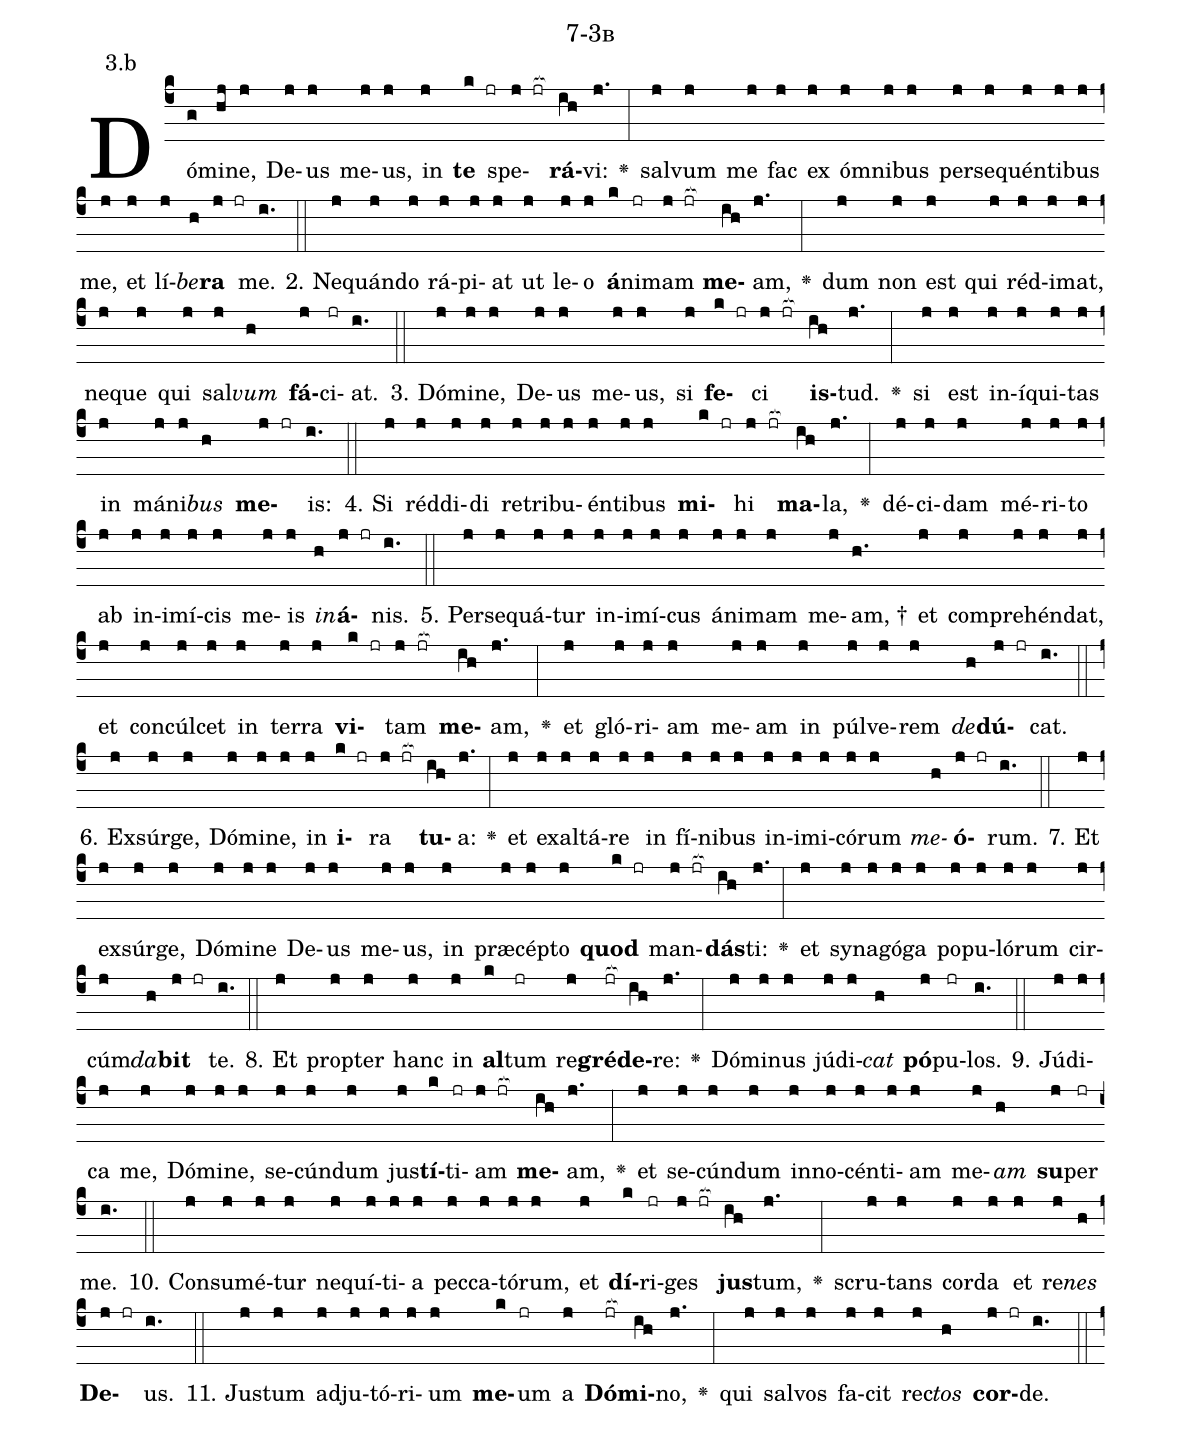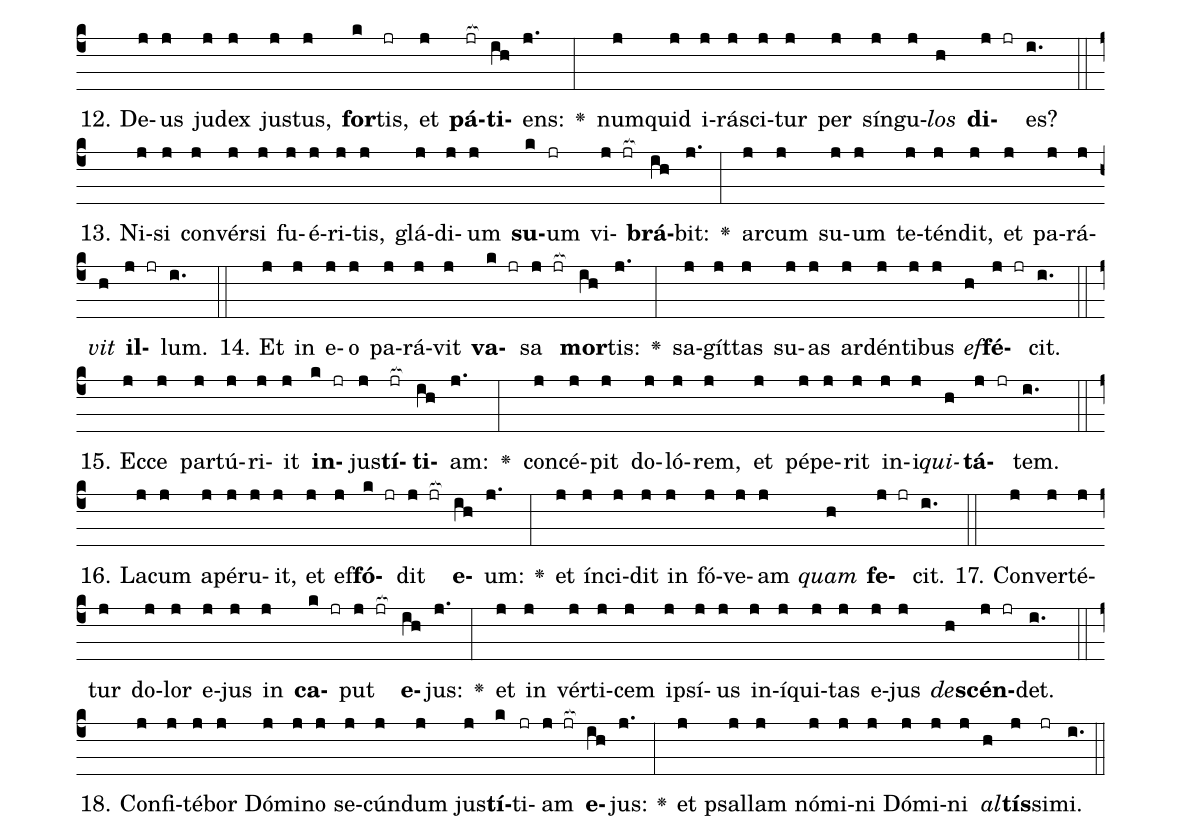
name: 7-3b;
annotation: 3.b;
%%
(c4)Dó(g)mi(hj)ne,(j) De(j)us(j) me(j)us,(j) in(j) <b>te</b>(k jr) spe(j jr[ocb:1{])<b>rá</b>(ih[ocb:0}])vi:(j.) <v>\greheightstar</v>(:) sal(j)vum(j) me(j) fac(j) ex(j) óm(j)ni(j)bus(j) per(j)se(j)quén(j)ti(j)bus(j) me,(j) et(j) lí(j)<i>be</i>(h)<b>ra</b>(j jr) me.(i.) (::)
2. Ne(j)quán(j)do(j) rá(j)pi(j)at(j) ut(j) le(j)o(j) <b>á</b>(k)ni(jr)mam(j jr[ocb:1{]) <b>me</b>(ih[ocb:0}])am,(j.) <v>\greheightstar</v>(:) dum(j) non(j) est(j) qui(j) réd(j)i(j)mat,(j) ne(j)que(j) qui(j) sal(j)<i>vum</i>(h) <b>fá</b>(j)ci(jr)at.(i.) (::)
3. Dó(j)mi(j)ne,(j) De(j)us(j) me(j)us,(j) si(j) <b>fe</b>(k jr)ci(j jr[ocb:1{]) <b>is</b>(ih[ocb:0}])tud.(j.) <v>\greheightstar</v>(:) si(j) est(j) in(j)í(j)qui(j)tas(j) in(j) má(j)ni(j)<i>bus</i>(h) <b>me</b>(j jr)is:(i.) (::)
4. Si(j) réd(j)di(j)di(j) re(j)tri(j)bu(j)én(j)ti(j)bus(j) <b>mi</b>(k jr)hi(j jr[ocb:1{]) <b>ma</b>(ih[ocb:0}])la,(j.) <v>\greheightstar</v>(:) dé(j)ci(j)dam(j) mé(j)ri(j)to(j) ab(j) in(j)i(j)mí(j)cis(j) me(j)is(j) <i>in</i>(h)<b>á</b>(j jr)nis.(i.) (::)
5. Per(j)se(j)quá(j)tur(j) in(j)i(j)mí(j)cus(j) á(j)ni(j)mam(j) me(j)am, †(h.) et(j) com(j)pre(j)hén(j)dat,(j) et(j) con(j)cúl(j)cet(j) in(j) ter(j)ra(j) <b>vi</b>(k jr)tam(j jr[ocb:1{]) <b>me</b>(ih[ocb:0}])am,(j.) <v>\greheightstar</v>(:) et(j) gló(j)ri(j)am(j) me(j)am(j) in(j) púl(j)ve(j)rem(j) <i>de</i>(h)<b>dú</b>(j jr)cat.(i.) (::)
6. Ex(j)súr(j)ge,(j) Dó(j)mi(j)ne,(j) in(j) <b>i</b>(k jr)ra(j jr[ocb:1{]) <b>tu</b>(ih[ocb:0}])a:(j.) <v>\greheightstar</v>(:) et(j) ex(j)al(j)tá(j)re(j) in(j) fí(j)ni(j)bus(j) in(j)i(j)mi(j)có(j)rum(j) <i>me</i>(h)<b>ó</b>(j jr)rum.(i.) (::)
7. Et(j) ex(j)súr(j)ge,(j) Dó(j)mi(j)ne(j) De(j)us(j) me(j)us,(j) in(j) præ(j)cép(j)to(j) <b>quod</b>(k jr) man(j jr[ocb:1{])<b>dás</b>(ih[ocb:0}])ti:(j.) <v>\greheightstar</v>(:) et(j) sy(j)na(j)gó(j)ga(j) po(j)pu(j)ló(j)rum(j) cir(j)cúm(j)<i>da</i>(h)<b>bit</b>(j jr) te.(i.) (::)
8. Et(j) prop(j)ter(j) hanc(j) in(j) <b>al</b>(k)tum(jr) re(j)<b>gré</b>(jr[ocb:1{])<b>de</b>(ih[ocb:0}])re:(j.) <v>\greheightstar</v>(:) Dó(j)mi(j)nus(j) jú(j)di(j)<i>cat</i>(h) <b>pó</b>(j)pu(jr)los.(i.) (::)
9. Jú(j)di(j)ca(j) me,(j) Dó(j)mi(j)ne,(j) se(j)cún(j)dum(j) jus(j)<b>tí</b>(k)ti(jr)am(j jr[ocb:1{]) <b>me</b>(ih[ocb:0}])am,(j.) <v>\greheightstar</v>(:) et(j) se(j)cún(j)dum(j) in(j)no(j)cén(j)ti(j)am(j) me(j)<i>am</i>(h) <b>su</b>(j)per(jr) me.(i.) (::)
10. Con(j)su(j)mé(j)tur(j) ne(j)quí(j)ti(j)a(j) pec(j)ca(j)tó(j)rum,(j) et(j) <b>dí</b>(k)ri(jr)ges(j jr[ocb:1{]) <b>jus</b>(ih[ocb:0}])tum,(j.) <v>\greheightstar</v>(:) scru(j)tans(j) cor(j)da(j) et(j) re(j)<i>nes</i>(h) <b>De</b>(j jr)us.(i.) (::)
11. Jus(j)tum(j) ad(j)ju(j)tó(j)ri(j)um(j) <b>me</b>(k)um(jr) a(j) <b>Dó</b>(jr[ocb:1{])<b>mi</b>(ih[ocb:0}])no,(j.) <v>\greheightstar</v>(:) qui(j) sal(j)vos(j) fa(j)cit(j) rec(j)<i>tos</i>(h) <b>cor</b>(j jr)de.(i.) (::)
12. De(j)us(j) ju(j)dex(j) jus(j)tus,(j) <b>for</b>(k)tis,(jr) et(j) <b>pá</b>(jr[ocb:1{])<b>ti</b>(ih[ocb:0}])ens:(j.) <v>\greheightstar</v>(:) num(j)quid(j) i(j)rá(j)sci(j)tur(j) per(j) sín(j)gu(j)<i>los</i>(h) <b>di</b>(j jr)es?(i.) (::)
13. Ni(j)si(j) con(j)vér(j)si(j) fu(j)é(j)ri(j)tis,(j) glá(j)di(j)um(j) <b>su</b>(k)um(jr) vi(j jr[ocb:1{])<b>brá</b>(ih[ocb:0}])bit:(j.) <v>\greheightstar</v>(:) ar(j)cum(j) su(j)um(j) te(j)tén(j)dit,(j) et(j) pa(j)rá(j)<i>vit</i>(h) <b>il</b>(j jr)lum.(i.) (::)
14. Et(j) in(j) e(j)o(j) pa(j)rá(j)vit(j) <b>va</b>(k jr)sa(j jr[ocb:1{]) <b>mor</b>(ih[ocb:0}])tis:(j.) <v>\greheightstar</v>(:) sa(j)gít(j)tas(j) su(j)as(j) ar(j)dén(j)ti(j)bus(j) <i>ef</i>(h)<b>fé</b>(j jr)cit.(i.) (::)
15. Ec(j)ce(j) par(j)tú(j)ri(j)it(j) <b>in</b>(k jr)jus(j)<b>tí</b>(jr[ocb:1{])<b>ti</b>(ih[ocb:0}])am:(j.) <v>\greheightstar</v>(:) con(j)cé(j)pit(j) do(j)ló(j)rem,(j) et(j) pé(j)pe(j)rit(j) in(j)i(j)<i>qui</i>(h)<b>tá</b>(j jr)tem.(i.) (::)
16. La(j)cum(j) a(j)pé(j)ru(j)it,(j) et(j) ef(j)<b>fó</b>(k jr)dit(j jr[ocb:1{]) <b>e</b>(ih[ocb:0}])um:(j.) <v>\greheightstar</v>(:) et(j) ín(j)ci(j)dit(j) in(j) fó(j)ve(j)am(j) <i>quam</i>(h) <b>fe</b>(j jr)cit.(i.) (::)
17. Con(j)ver(j)té(j)tur(j) do(j)lor(j) e(j)jus(j) in(j) <b>ca</b>(k jr)put(j jr[ocb:1{]) <b>e</b>(ih[ocb:0}])jus:(j.) <v>\greheightstar</v>(:) et(j) in(j) vér(j)ti(j)cem(j) ip(j)sí(j)us(j) in(j)í(j)qui(j)tas(j) e(j)jus(j) <i>de</i>(h)<b>scén</b>(j jr)det.(i.) (::)
18. Con(j)fi(j)té(j)bor(j) Dó(j)mi(j)no(j) se(j)cún(j)dum(j) jus(j)<b>tí</b>(k)ti(jr)am(j jr[ocb:1{]) <b>e</b>(ih[ocb:0}])jus:(j.) <v>\greheightstar</v>(:) et(j) psal(j)lam(j) nó(j)mi(j)ni(j) Dó(j)mi(j)ni(j) <i>al</i>(h)<b>tís</b>(j)si(jr)mi.(i.) (::)
